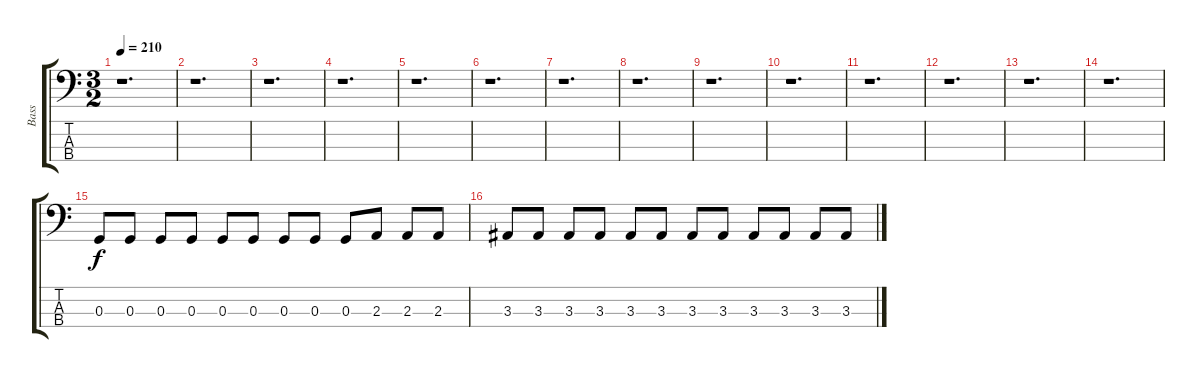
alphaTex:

\track ("Bass" "Bass") {instrument electricbassfinger}
\staff {score tabs}
\tuning (F2 C2 G1 D1) {hide}
\ts (3 2)
\tempo 210
\clef f4
\ks c
r.1{d dy f} |
r.1{d} |
r.1{d} |
r.1{d} |
r.1{d} |
r.1{d} |
r.1{d} |
r.1{d} |
r.1{d} |
r.1{d} |
r.1{d} |
r.1{d} |
r.1{d} |
r.1{d} |
0.3.8 0.3.8 0.3.8 0.3.8 0.3.8 0.3.8 0.3.8 0.3.8 0.3.8 2.3.8 2.3.8 2.3.8 |
3.3.8 3.3.8 3.3.8 3.3.8 3.3.8 3.3.8 3.3.8 3.3.8 3.3.8 3.3.8 3.3.8 3.3.8
